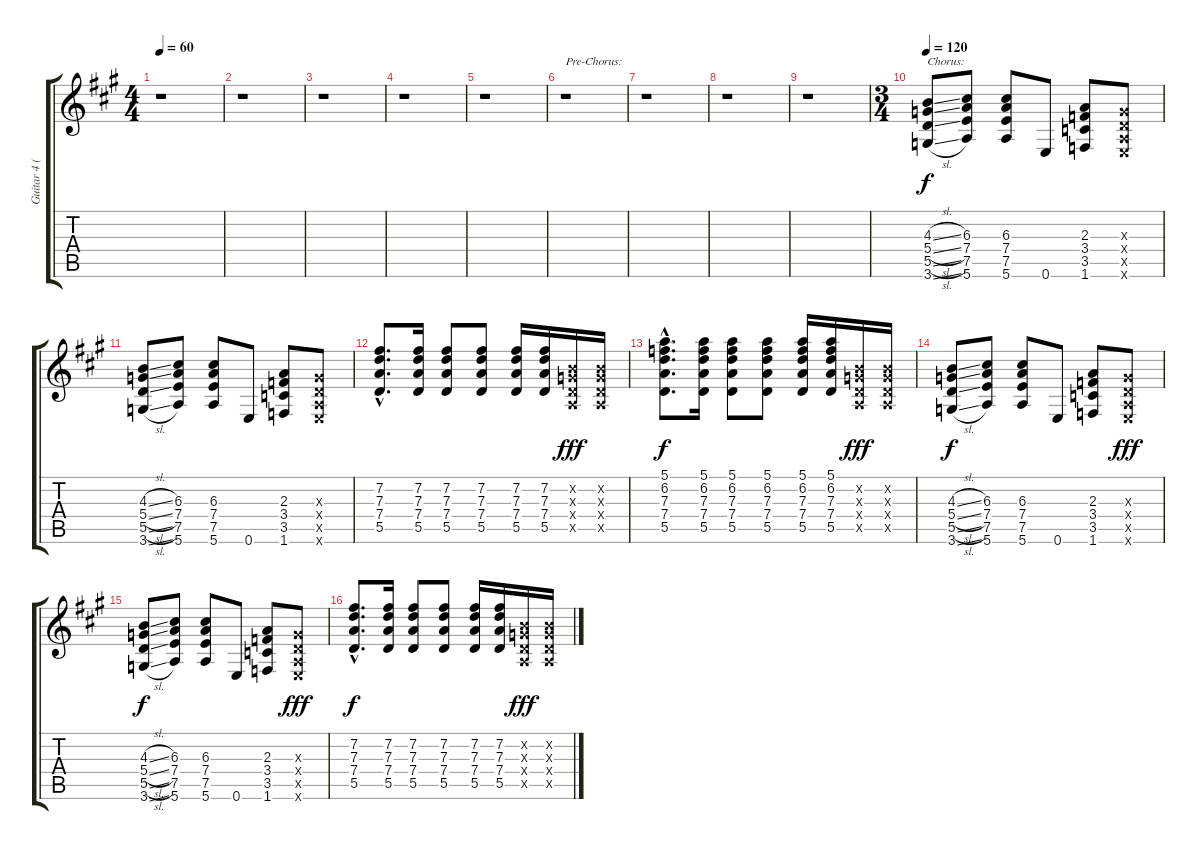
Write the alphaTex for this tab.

\track ("Guitar 4 (dist.)" "Guitar 4 (") {instrument overdrivenguitar}
\staff {score tabs}
\tuning (E4 B3 G3 D3 A2 E2) {hide}
\ts (4 4)
\tempo 60
\clef g2
\ks a
r.1{dy mf} |
r.1 |
r.1 |
r.1 |
r.1 |
r.1{txt "Pre-Chorus:"} |
r.1 |
r.1 |
r.1 |
\ts (3 4)
\tempo 120
(4.3{sl} 5.4{sl} 5.5{sl} 3.6{sl}).8{txt "Chorus:" dy f volume 16} (6.3 7.4 7.5 5.6).8 (6.3 7.4 7.5 5.6).8 0.6.8 (2.3 3.4 3.5 1.6).8 (0.3{x} 0.4{x} 0.5{x} 0.6{x}).8 |
(4.3{sl} 5.4{sl} 5.5{sl} 3.6{sl}).8 (6.3 7.4 7.5 5.6).8 (6.3 7.4 7.5 5.6).8 0.6.8 (2.3 3.4 3.5 1.6).8 (0.3{x} 0.4{x} 0.5{x} 0.6{x}).8 |
(7.2{hac} 7.3{hac} 7.4{hac} 5.5{hac}).8{d} (7.2 7.3 7.4 5.5).16 (7.2 7.3 7.4 5.5).8 (7.2 7.3 7.4 5.5).8 (7.2 7.3 7.4 5.5).16 (7.2 7.3 7.4 5.5).16 (0.2{x} 0.3{x} 0.4{x} 0.5{x}).16{dy fff} (0.2{x} 0.3{x} 0.4{x} 0.5{x}).16 |
(5.1{hac} 6.2{hac} 7.3{hac} 7.4{hac} 5.5{hac}).8{d dy f} (5.1 6.2 7.3 7.4 5.5).16 (5.1 6.2 7.3 7.4 5.5).8 (5.1 6.2 7.3 7.4 5.5).8 (5.1 6.2 7.3 7.4 5.5).16 (5.1 6.2 7.3 7.4 5.5).16 (0.2{x} 0.3{x} 0.4{x} 0.5{x}).16{dy fff} (0.2{x} 0.3{x} 0.4{x} 0.5{x}).16 |
(4.3{sl} 5.4{sl} 5.5{sl} 3.6{sl}).8{dy f} (6.3 7.4 7.5 5.6).8 (6.3 7.4 7.5 5.6).8 0.6.8 (2.3 3.4 3.5 1.6).8 (0.3{x} 0.4{x} 0.5{x} 0.6{x}).8{dy fff} |
(4.3{sl} 5.4{sl} 5.5{sl} 3.6{sl}).8{dy f} (6.3 7.4 7.5 5.6).8 (6.3 7.4 7.5 5.6).8 0.6.8 (2.3 3.4 3.5 1.6).8 (0.3{x} 0.4{x} 0.5{x} 0.6{x}).8{dy fff} |
(7.2{hac} 7.3{hac} 7.4{hac} 5.5{hac}).8{d dy f} (7.2 7.3 7.4 5.5).16 (7.2 7.3 7.4 5.5).8 (7.2 7.3 7.4 5.5).8 (7.2 7.3 7.4 5.5).16 (7.2 7.3 7.4 5.5).16 (0.2{x} 0.3{x} 0.4{x} 0.5{x}).16{dy fff} (0.2{x} 0.3{x} 0.4{x} 0.5{x}).16
